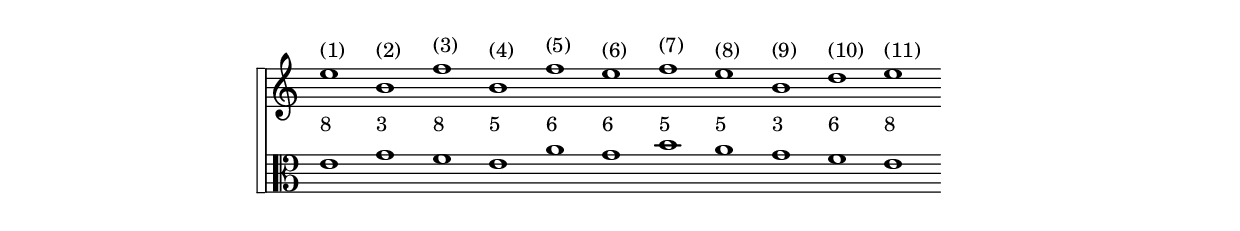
\version "2.18.2"
#(set-global-staff-size 18)
\pointAndClickOff
\paper{
	between-system-space = 2.4\cm
	indent=0\mm
	line-width=120\mm
	oddFooterMarkup=##f
	oddHeaderMarkup=##f
	bookTitleMarkup = ##f
	scoreTitleMarkup = ##f
}

\layout {
\context {
    \Score
    \remove "Bar_number_engraver"
  }
  \context {
    \Staff
    \override VerticalAxisGroup.default-staff-staff-spacing.basic-distance = #24
  }
  \context {
  	\Voice 
	\override Stem.length = #0
	}
}

\header { 
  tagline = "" 
} 
 
global= {
  \time 4/4
  \key c \major
        \once \override Staff.TimeSignature #'stencil = ##f 
}

top = \new Voice \relative c'' {
\override TextScript.outside-staff-padding = #1
  \set Score.timing = ##f
  \clef treble

e1_"8"^"(1)" b_"3"^"(2)" f'_"8"^"(3)" b,_"5"^"(4)" f'_"6"^"(5)" e_"6"^"(6)" f_"5"^"(7)" e_"5"^"(8)" b_"3"^"(9)" d_"6"^"(10)" e_"8"^"(11)"
}

cantus = \new Voice \relative c' {
\override TextScript.outside-staff-padding = #1
  \set Score.timing = ##f
  \clef alto

e1 g f e a g b a g f e
}

\score {
\new StaffGroup { <<
\set StaffGroup.systemStartDelimiter = #'SystemStartSquare
	\new Staff << \global \top >>
	\new Staff << \global \cantus >>
	>> }
}
